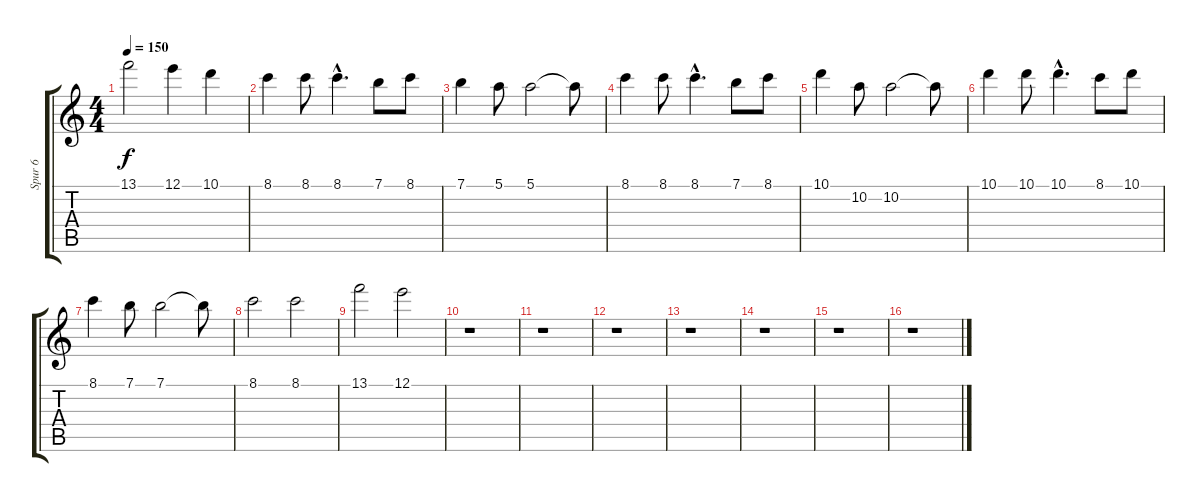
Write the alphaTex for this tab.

\track ("Spur 6" "Spur 6") {instrument distortionguitar}
\staff {score tabs}
\tuning (E4 B3 G3 D3 A2 E2) {hide}
\ts (4 4)
\tempo 150
\clef g2
\ks c
13.1.2{dy f} 12.1.4 10.1.4 |
8.1.4 8.1.8 8.1{hac}.4{d} 7.1.8 8.1.8 |
7.1.4 5.1.8 5.1.2 5.1{t}.8 |
8.1.4 8.1.8 8.1{hac}.4{d} 7.1.8 8.1.8 |
10.1.4 10.2.8 10.2.2 10.2{t}.8 |
10.1.4 10.1.8 10.1{hac}.4{d} 8.1.8 10.1.8 |
8.1.4 7.1.8 7.1.2 7.1{t}.8 |
8.1.2 8.1.2 |
13.1.2 12.1.2 |
r.1 |
r.1 |
r.1 |
r.1 |
r.1 |
r.1 |
r.1
